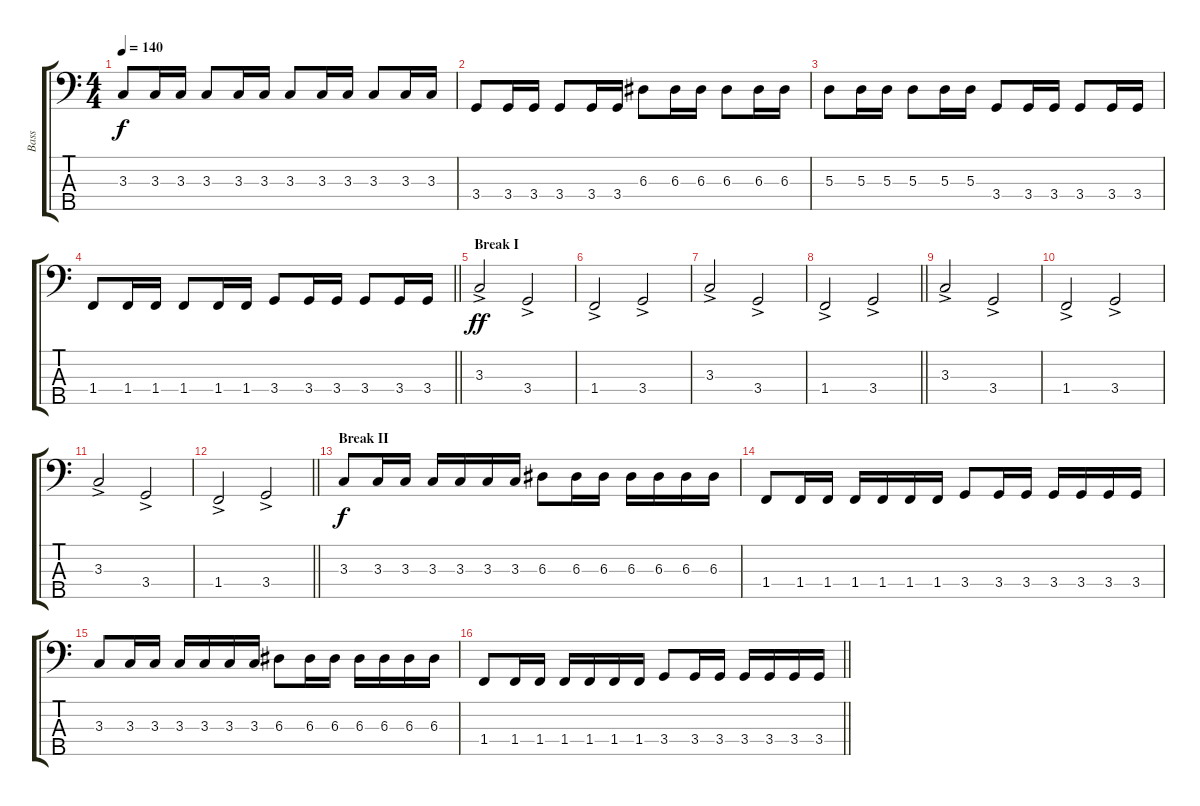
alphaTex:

\track ("Bass" "Bass") {instrument electricbassfinger}
\staff {score tabs}
\tuning (G2 D2 A1 E1 B0) {hide}
\ts (4 4)
\section ("" "")
\tempo 140
\clef f4
\ks c
3.3.8{dy f} 3.3.16 3.3.16 3.3.8 3.3.16 3.3.16 3.3.8 3.3.16 3.3.16 3.3.8 3.3.16 3.3.16 |
3.4.8 3.4.16 3.4.16 3.4.8 3.4.16 3.4.16 6.3.8 6.3.16 6.3.16 6.3.8 6.3.16 6.3.16 |
5.3.8 5.3.16 5.3.16 5.3.8 5.3.16 5.3.16 3.4.8 3.4.16 3.4.16 3.4.8 3.4.16 3.4.16 |
\barLineRight lightlight
1.4.8 1.4.16 1.4.16 1.4.8 1.4.16 1.4.16 3.4.8 3.4.16 3.4.16 3.4.8 3.4.16 3.4.16 |
\section ("" "Break I")
3.3{ac}.2{dy ff} 3.4{ac}.2 |
1.4{ac}.2 3.4{ac}.2 |
3.3{ac}.2 3.4{ac}.2 |
\barLineRight lightlight
1.4{ac}.2 3.4{ac}.2 |
\section ("" "")
3.3{ac}.2 3.4{ac}.2 |
1.4{ac}.2 3.4{ac}.2 |
3.3{ac}.2 3.4{ac}.2 |
\barLineRight lightlight
1.4{ac}.2 3.4{ac}.2 |
\section ("" "Break II")
3.3.8{dy f} 3.3.16 3.3.16 3.3.16 3.3.16 3.3.16 3.3.16 6.3.8 6.3.16 6.3.16 6.3.16 6.3.16 6.3.16 6.3.16 |
1.4.8 1.4.16 1.4.16 1.4.16 1.4.16 1.4.16 1.4.16 3.4.8 3.4.16 3.4.16 3.4.16 3.4.16 3.4.16 3.4.16 |
3.3.8 3.3.16 3.3.16 3.3.16 3.3.16 3.3.16 3.3.16 6.3.8 6.3.16 6.3.16 6.3.16 6.3.16 6.3.16 6.3.16 |
\barLineRight lightlight
1.4.8 1.4.16 1.4.16 1.4.16 1.4.16 1.4.16 1.4.16 3.4.8 3.4.16 3.4.16 3.4.16 3.4.16 3.4.16 3.4.16
